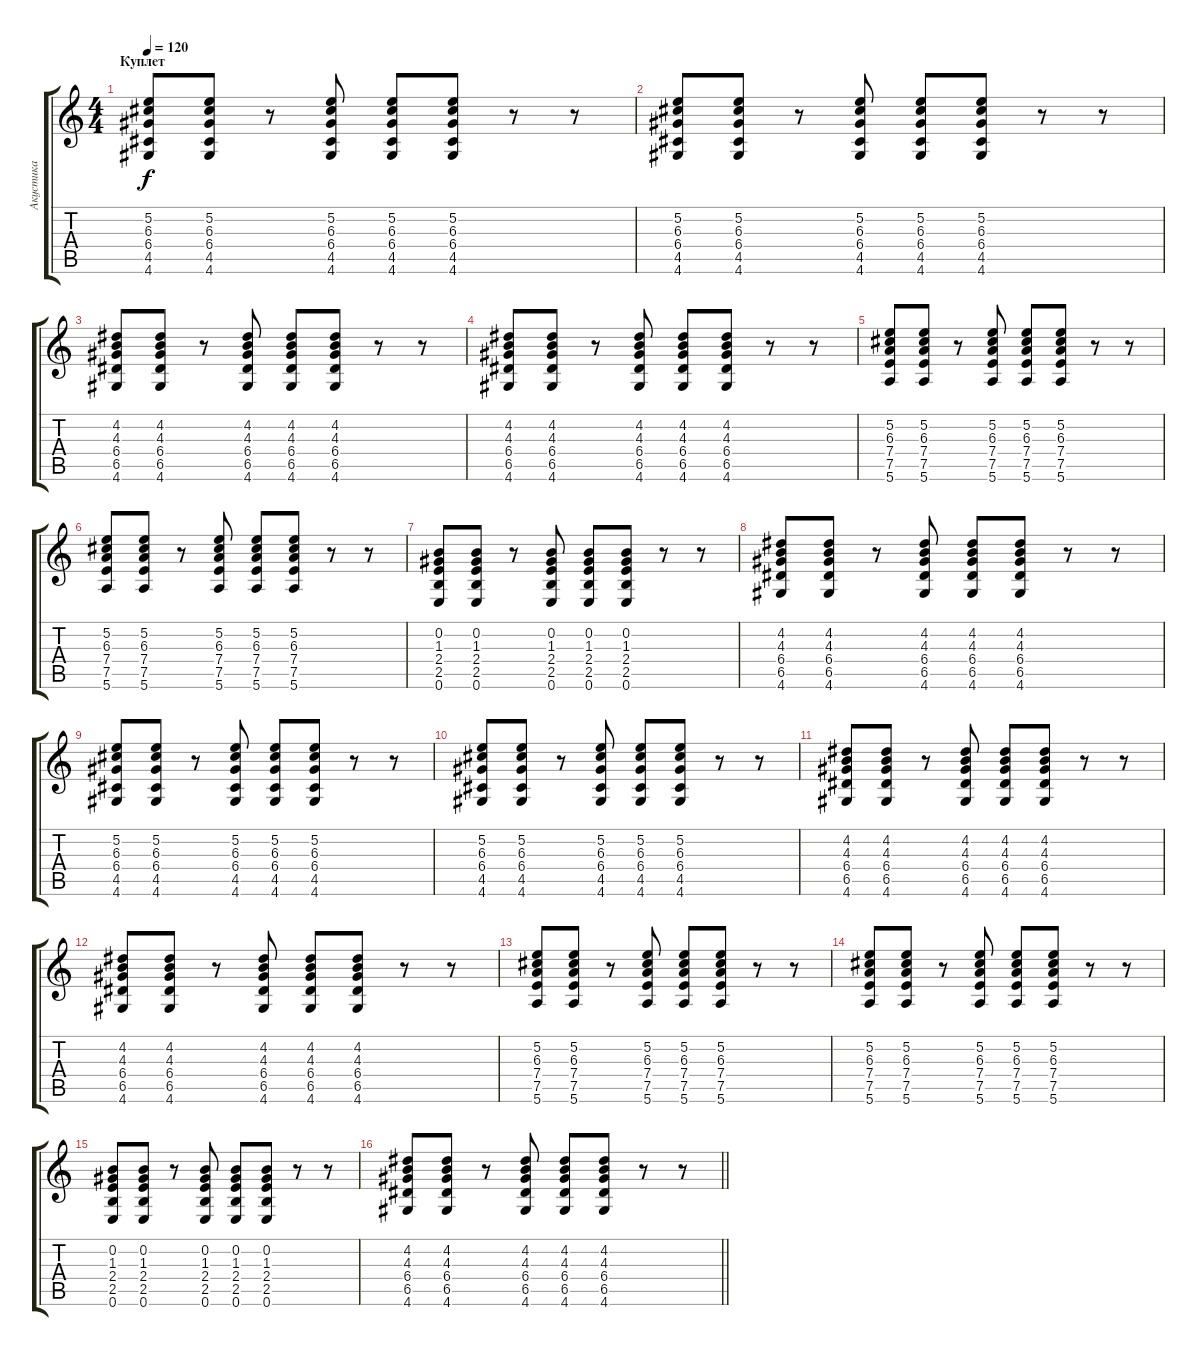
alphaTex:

\track ("Акустика" "Акустика") {instrument acousticguitarsteel}
\staff {score tabs}
\tuning (E4 B3 G3 D3 A2 E2) {hide}
\ts (4 4)
\section ("" "Куплет")
\tempo 120
\clef g2
\ks c
(5.2 6.3 6.4 4.5 4.6).8{dy f} (5.2 6.3 6.4 4.5 4.6).8 r.8 (5.2 6.3 6.4 4.5 4.6).8 (5.2 6.3 6.4 4.5 4.6).8 (5.2 6.3 6.4 4.5 4.6).8 r.8 r.8 |
(5.2 6.3 6.4 4.5 4.6).8 (5.2 6.3 6.4 4.5 4.6).8 r.8 (5.2 6.3 6.4 4.5 4.6).8 (5.2 6.3 6.4 4.5 4.6).8 (5.2 6.3 6.4 4.5 4.6).8 r.8 r.8 |
(4.2 4.3 6.4 6.5 4.6).8 (4.2 4.3 6.4 6.5 4.6).8 r.8 (4.2 4.3 6.4 6.5 4.6).8 (4.2 4.3 6.4 6.5 4.6).8 (4.2 4.3 6.4 6.5 4.6).8 r.8 r.8 |
(4.2 4.3 6.4 6.5 4.6).8 (4.2 4.3 6.4 6.5 4.6).8 r.8 (4.2 4.3 6.4 6.5 4.6).8 (4.2 4.3 6.4 6.5 4.6).8 (4.2 4.3 6.4 6.5 4.6).8 r.8 r.8 |
(5.2 6.3 7.4 7.5 5.6).8 (5.2 6.3 7.4 7.5 5.6).8 r.8 (5.2 6.3 7.4 7.5 5.6).8 (5.2 6.3 7.4 7.5 5.6).8 (5.2 6.3 7.4 7.5 5.6).8 r.8 r.8 |
(5.2 6.3 7.4 7.5 5.6).8 (5.2 6.3 7.4 7.5 5.6).8 r.8 (5.2 6.3 7.4 7.5 5.6).8 (5.2 6.3 7.4 7.5 5.6).8 (5.2 6.3 7.4 7.5 5.6).8 r.8 r.8 |
(0.2 1.3 2.4 2.5 0.6).8 (0.2 1.3 2.4 2.5 0.6).8 r.8 (0.2 1.3 2.4 2.5 0.6).8 (0.2 1.3 2.4 2.5 0.6).8 (0.2 1.3 2.4 2.5 0.6).8 r.8 r.8 |
(4.2 4.3 6.4 6.5 4.6).8 (4.2 4.3 6.4 6.5 4.6).8 r.8 (4.2 4.3 6.4 6.5 4.6).8 (4.2 4.3 6.4 6.5 4.6).8 (4.2 4.3 6.4 6.5 4.6).8 r.8 r.8 |
(5.2 6.3 6.4 4.5 4.6).8 (5.2 6.3 6.4 4.5 4.6).8 r.8 (5.2 6.3 6.4 4.5 4.6).8 (5.2 6.3 6.4 4.5 4.6).8 (5.2 6.3 6.4 4.5 4.6).8 r.8 r.8 |
(5.2 6.3 6.4 4.5 4.6).8 (5.2 6.3 6.4 4.5 4.6).8 r.8 (5.2 6.3 6.4 4.5 4.6).8 (5.2 6.3 6.4 4.5 4.6).8 (5.2 6.3 6.4 4.5 4.6).8 r.8 r.8 |
(4.2 4.3 6.4 6.5 4.6).8 (4.2 4.3 6.4 6.5 4.6).8 r.8 (4.2 4.3 6.4 6.5 4.6).8 (4.2 4.3 6.4 6.5 4.6).8 (4.2 4.3 6.4 6.5 4.6).8 r.8 r.8 |
(4.2 4.3 6.4 6.5 4.6).8 (4.2 4.3 6.4 6.5 4.6).8 r.8 (4.2 4.3 6.4 6.5 4.6).8 (4.2 4.3 6.4 6.5 4.6).8 (4.2 4.3 6.4 6.5 4.6).8 r.8 r.8 |
(5.2 6.3 7.4 7.5 5.6).8 (5.2 6.3 7.4 7.5 5.6).8 r.8 (5.2 6.3 7.4 7.5 5.6).8 (5.2 6.3 7.4 7.5 5.6).8 (5.2 6.3 7.4 7.5 5.6).8 r.8 r.8 |
(5.2 6.3 7.4 7.5 5.6).8 (5.2 6.3 7.4 7.5 5.6).8 r.8 (5.2 6.3 7.4 7.5 5.6).8 (5.2 6.3 7.4 7.5 5.6).8 (5.2 6.3 7.4 7.5 5.6).8 r.8 r.8 |
(0.2 1.3 2.4 2.5 0.6).8 (0.2 1.3 2.4 2.5 0.6).8 r.8 (0.2 1.3 2.4 2.5 0.6).8 (0.2 1.3 2.4 2.5 0.6).8 (0.2 1.3 2.4 2.5 0.6).8 r.8 r.8 |
\barLineRight lightlight
(4.2 4.3 6.4 6.5 4.6).8 (4.2 4.3 6.4 6.5 4.6).8 r.8 (4.2 4.3 6.4 6.5 4.6).8 (4.2 4.3 6.4 6.5 4.6).8 (4.2 4.3 6.4 6.5 4.6).8 r.8 r.8
